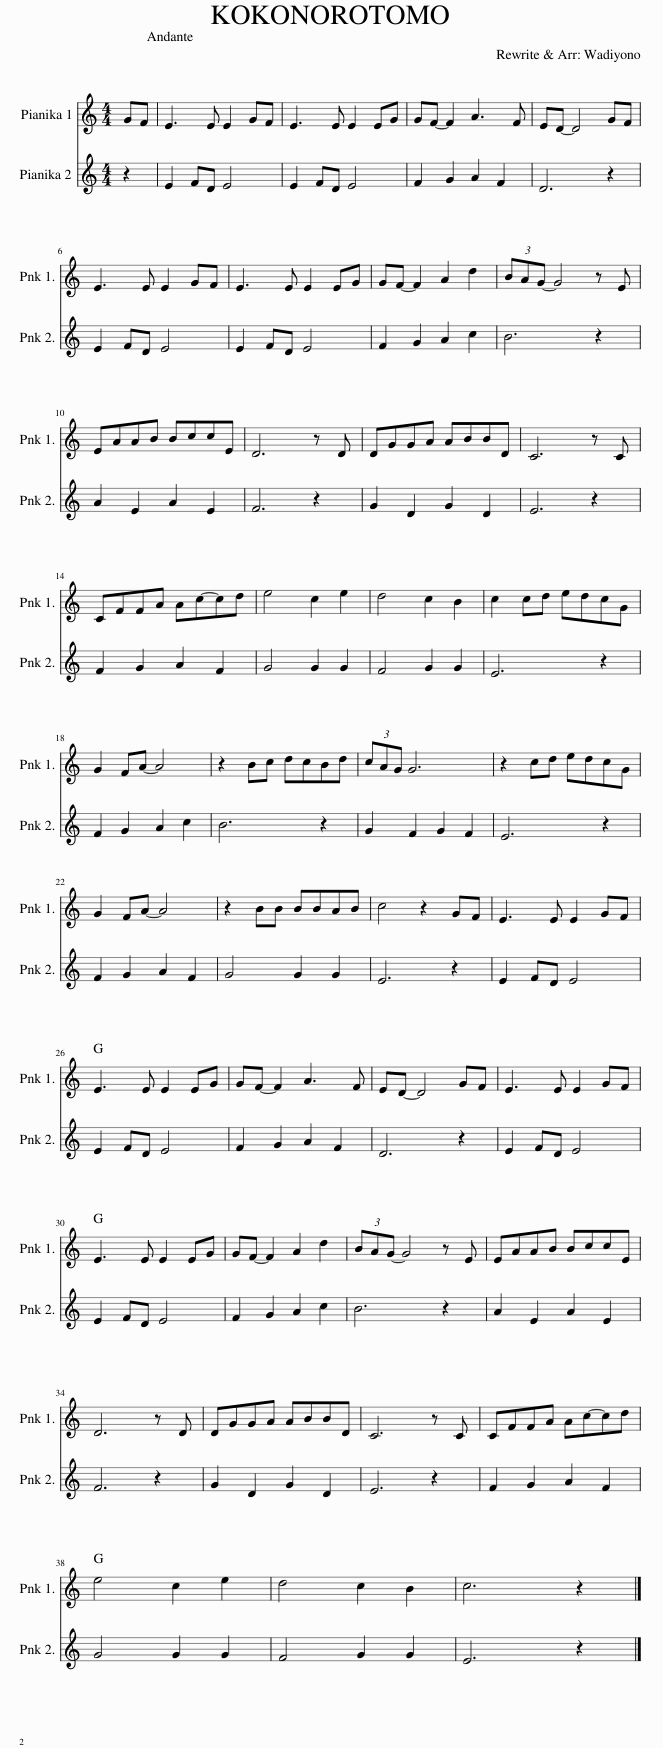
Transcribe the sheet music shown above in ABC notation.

X:1
%%score 1 2
L:1/8
M:4/4
I:linebreak $
K:C
V:1 treble
V:2 treble
V:1
 GF | E3 E E2 GF | E3 E E2 EG | GF- F2 A3 F | ED- D4 GF |$ %5
 E3 E E2 GF | E3 E E2 EG | GF- F2 A2 d2 | (3BAG- G4 z E |$ EAAB BccE | %10
 D6 z D | DGGA ABBD | C6 z C |$ CFFA Ac-cd | e4 c2 e2 | %15
 d4 c2 B2 | c2 cd edcG |$ G2 FA- A4 | z2 Bc dcBd | (3cAG G6 | %20
 z2 cd edcG |$ G2 FA- A4 | z2 BB BBAB | c4 z2 GF | E3 E E2 GF |$ %25
 E3 E E2 EG | GF- F2 A3 F | ED- D4 GF | E3 E E2 GF |$ E3 E E2 EG | %30
 GF- F2 A2 d2 | (3BAG- G4 z E | EAAB BccE |$ D6 z D | DGGA ABBD | %35
 C6 z C | CFFA Ac-cd |$ e4 c2 e2 | d4 c2 B2 | c6 z2 |] %40
V:2
 z2 | E2 FD E4 | E2 FD E4 | F2 G2 A2 F2 | D6 z2 |$ %5
 E2 FD E4 | E2 FD E4 | F2 G2 A2 c2 | B6 z2 |$ A2 E2 A2 E2 | %10
 F6 z2 | G2 D2 G2 D2 | E6 z2 |$ F2 G2 A2 F2 | G4 G2 G2 | %15
 F4 G2 G2 | E6 z2 |$ F2 G2 A2 c2 | B6 z2 | G2 F2 G2 F2 | %20
 E6 z2 |$ F2 G2 A2 F2 | G4 G2 G2 | E6 z2 | E2 FD E4 |$ %25
 E2 FD E4 | F2 G2 A2 F2 | D6 z2 | E2 FD E4 |$ E2 FD E4 | %30
 F2 G2 A2 c2 | B6 z2 | A2 E2 A2 E2 |$ F6 z2 | G2 D2 G2 D2 | %35
 E6 z2 | F2 G2 A2 F2 |$ G4 G2 G2 | F4 G2 G2 | E6 z2 |] %40
